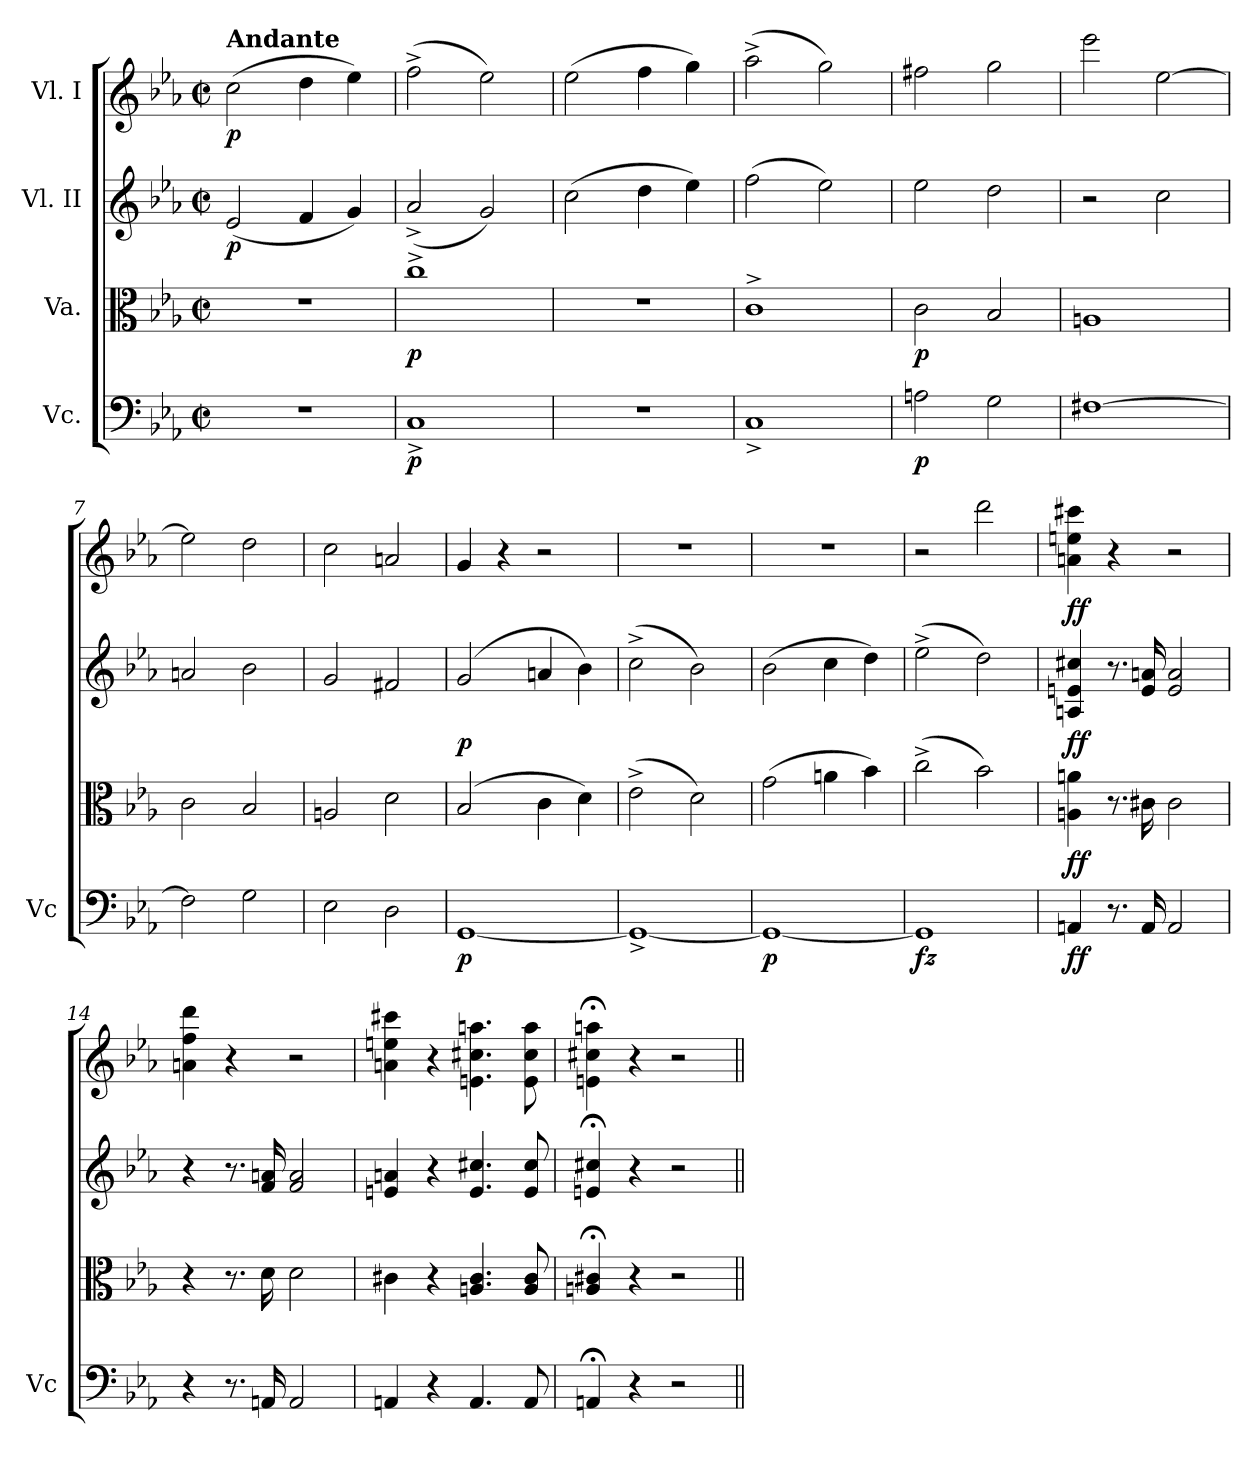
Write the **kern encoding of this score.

**kern	**dynam	**kern	**dynam	**kern	**dynam	**kern	**dynam
*part4	*part4	*part3	*part3	*part2	*part2	*part1	*part1
*staff4	*staff4	*staff3	*staff3	*staff2	*staff2	*staff1	*staff1
*I"Vc.	*	*I"Va.	*	*I"Vl. II	*	*I"Vl. I	*
*I'Vc	*	*	*	*	*	*	*
*clefF4	*	*clefC3	*	*clefG2	*	*clefG2	*
*k[b-e-a-]	*	*k[b-e-a-]	*	*k[b-e-a-]	*	*k[b-e-a-]	*
*c:	*	*c:	*	*c:	*	*c:	*
*M2/2	*	*M2/2	*	*M2/2	*	*M2/2	*
*met(c|)	*	*met(c|)	*	*met(c|)	*	*met(c|)	*
=1	=1	=1	=1	=1	=1	=1	=1
!	!	!	!	!	!	!LO:TX:a:B:t=Andante	!
!	!	!	!	!	!LO:DY:b	!	!LO:DY:b
1r	.	1r	.	(<2e-/	p	(>2cc\	p
.	.	.	.	4f/	.	4dd\	.
.	.	.	.	4g/)	.	4ee-\)	.
=2	=2	=2	=2	=2	=2	=2	=2
!	!LO:DY:b	!	!LO:DY:b	!	!	!	!
1C^	p	1cc^	p	(<2a-^/	.	(>2ff^\	.
.	.	.	.	2g/)	.	2ee-\)	.
=3	=3	=3	=3	=3	=3	=3	=3
1r	.	1r	.	(>2cc\	.	(>2ee-\	.
.	.	.	.	4dd\	.	4ff\	.
.	.	.	.	4ee-\)	.	4gg\)	.
=4	=4	=4	=4	=4	=4	=4	=4
1C^	.	1c^	.	(>2ff\	.	(>2aa-^\	.
.	.	.	.	2ee-\)	.	2gg\)	.
=5	=5	=5	=5	=5	=5	=5	=5
!	!LO:DY:b	!	!LO:DY:b	!	!	!	!
2An\	p	2c\	p	2ee-\	.	2ff#X\	.
2G\	.	2B-/	.	2dd\	.	2gg\	.
=6	=6	=6	=6	=6	=6	=6	=6
[1F#X	.	1An	.	2r	.	2eee-\	.
.	.	.	.	2cc\	.	[2ee-\	.
=7	=7	=7	=7	=7	=7	=7	=7
2F#\]	.	2c\	.	2an/	.	2ee-\]	.
2G\	.	2B-/	.	2b-\	.	2dd\	.
=8	=8	=8	=8	=8	=8	=8	=8
2E-\	.	2An/	.	2g/	.	2cc\	.
2D\	.	2d\	.	2f#X/	.	2an/	.
!!LO:LB:g=z
=9	=9	=9	=9	=9	=9	=9	=9
!	!LO:DY:b	!	!	!	!LO:DY:b	!	!
[1GG	p	(>2B-/	.	(>2g/	p	4g/	.
.	.	.	.	.	.	4r	.
.	.	4c\	.	4an/	.	2r	.
.	.	4d\)	.	4b-\)	.	.	.
=10	=10	=10	=10	=10	=10	=10	=10
1GG^_	.	(>2e-^\	.	(>2cc^\	.	1r	.
.	.	2d\)	.	2b-\)	.	.	.
=11	=11	=11	=11	=11	=11	=11	=11
!	!LO:DY:b	!	!	!	!	!	!
1GG_	p	(>2g\	.	(>2b-\	.	1r	.
.	.	4an\	.	4cc\	.	.	.
.	.	4b-\)	.	4dd\)	.	.	.
=12	=12	=12	=12	=12	=12	=12	=12
!	!LO:DY:b	!	!	!	!	!	!
1GG]	fz	(>2cc^\	.	(>2ee-^\	.	2r	.
.	.	2b-\)	.	2dd\)	.	2ddd\	.
=13	=13	=13	=13	=13	=13	=13	=13
!	!LO:DY:b	!	!LO:DY:b	!	!LO:DY:b	!	!LO:DY:b
4AAn/	ff	4An\ 4an\	ff	4An/ 4en/ 4cc#X/	ff	4an\ 4een\ 4ccc#X\	ff
8.r	.	8.r	.	8.r	.	4r	.
16AA/	.	16c#X\	.	16e/ 16an/	.	.	.
2AA/	.	2c#\	.	2e/ 2a/	.	2r	.
=14	=14	=14	=14	=14	=14	=14	=14
4r	.	4r	.	4r	.	4an\ 4ff\ 4ddd\	.
8.r	.	8.r	.	8.r	.	4r	.
16AAn/	.	16d\	.	16f/ 16an/	.	.	.
2AA/	.	2d\	.	2f/ 2a/	.	2r	.
=15	=15	=15	=15	=15	=15	=15	=15
4AAn/	.	4c#X\	.	4en/ 4an/	.	4an\ 4een\ 4ccc#X\	.
4r	.	4r	.	4r	.	4r	.
4.AA/	.	4.An/ 4.c#/	.	4.e/ 4.cc#X/	.	4.en\ 4.cc#X\ 4.aan\	.
8AA/	.	8A/ 8c#/	.	8e/ 8cc#/	.	8e\ 8cc#\ 8aa\	.
=16	=16	=16	=16	=16	=16	=16	=16
4AAn;</	.	4An;</ 4c#X;</	.	4en;</ 4cc#X;</	.	4en;<\ 4cc#X;<\ 4aan;<\	.
4r	.	4r	.	4r	.	4r	.
2r	.	2r	.	2r	.	2r	.
=||	=||	=||	=||	=||	=||	=||	=||
*-	*-	*-	*-	*-	*-	*-	*-
